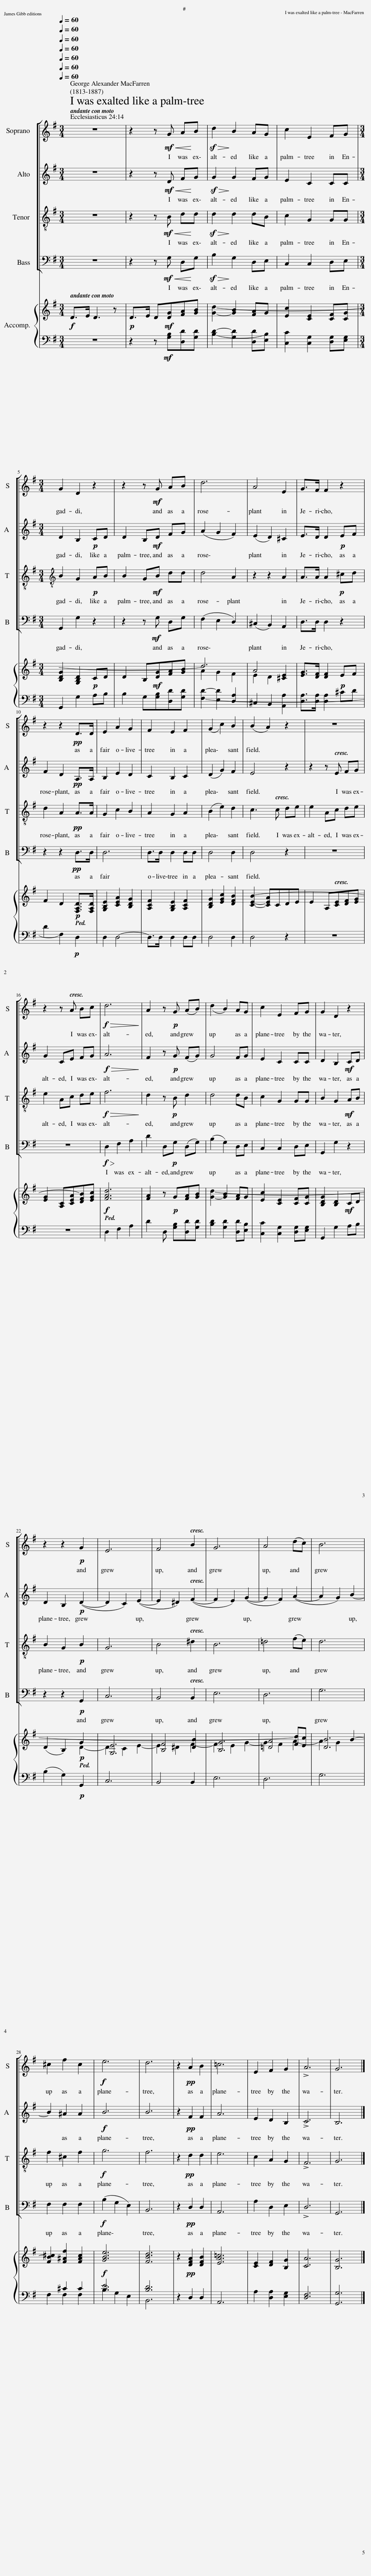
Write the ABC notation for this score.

X:1
%%score [ 1 2 3 4 ] { ( 5 7 ) | 6 }
L:1/8
Q:1/4=60
M:3/4
I:linebreak $
K:G
V:1 treble
V:2 treble
V:3 treble-8
V:4 bass
V:5 treble
V:7 treble
V:6 bass
V:1
 z6 | z2 z!mf!!<(! G A!<)!B |!>(! d2!>)! B2 AG | c2 E2 FG |$[M:3/4] G2 D2 z2 | %5
 z2 z!mf! G AB | d6 | A4 E2 | G>F F2 z2 |$ z2 z2!pp! D>D | %10
 E2 A2 G2 | F2 E2 F2 | (G2 c2) B2 | (B2 A2) z2 | z6 |$ %15
 z2 z A Bc |!f!!>(! d6!>)! | A2 z!p! G (AB) | (d2 B2) AG | c2 E2 FG | %20
 G2 D2 z2 |$ z2 z2!p! G2 | E6 | F4 B2 | G6 | %25
 A4 (dc) | B6 |$ ^c2 f2 c2 |!f! e6 | d6 | %30
 z2!pp! A2 B2 | =c6 | E2 F2 G2 | !>!A6 | G6 |] %35
V:2
 z6 | z2 z!mf!!<(! D F!<)!G |!>(! G2!>)! G2 FG | E2 C2 CC |$[M:3/4] D2 B,2!p! CD | %5
 D2 B,!mf!D FG | (A2 G2 F2) | (E2 D2) ^C2 | E>D D2!p! EF |$ F2 D2!pp! A,>A, | %10
 B,2 E2 D2 | C2 B,2 C2 | (D2 G2) F2 | E4 z2 | z2 z E FG |$ %15
 G2 CE FG |!f!!>(! A6!>)! | F2 z!p! G (FG) | G4 FG | E2 C2 CC | %20
 D2 B,2!mf! CD |$ D2 B,2!p! (D2- | D2 C2) (E2- | E2 ^D2) (F2- | F2 E2) (G2- | %25
 G2 F2) (A2- | A2 G2) B2- |$ B2 ^A2 A2 |!f! B6 | B6 | %30
 z2!pp! F2 F2 | A6 | E2 D2 B,2 | !>!C6 | B,6 |] %35
V:3
 z6 | z2 z!mf!!<(! B d!<)!d |!>(! d2!>)! d2 dB | c2 G2 GG |$[M:3/4][K:treble-8] B2 G2!p! AB | %5
 B2 G!mf!B dd | d4 A2 | z2 z2 A2 | A>A A2!p! ^cd |$ d2 A2!pp! A>A | %10
 G2 c2 B2 | A2 G2 A2 | (B2 e2) d2 | c3 c de | e2 Ac de |$ %15
 e2 Ac de |!f!!>(! f6!>)! | d2 z!p! B d2 | d4 dB | c2 G2 GG | %20
 B2 G2!mf! AB |$ B2 G2!p! B2 | G6 | B4 ^d2 | B6 | %25
 =d4 (fe) | d6 |$ f2 ^c2 f2 |!f! g6 | f6 | %30
 z2!pp! d2 d2 | e6 | c2 A2 G2 | !>!F6 | G6 |] %35
V:4
 z6 | z2 z!mf!!<(! G, D,!<)!G, |!>(! B,2!>)! G,2 D,E, | C,2 C,2 D,E, |$[M:3/4] G,,2 G,2 z2 | %5
 z2 z!mf! G, D,G, | (F,2 E,2 D,2) | (^C,2 B,,2) A,,2 | D,>D, D,2 z2 |$ z2 z2!pp! D,>D, | %10
 D,6 | D,>D, D,2 D,D, | D,4 D,2 | D,4 z2 | z6 |$ %15
 z6 |!f!!>(! D,2!>)! F,2 A,2 | D2 D,!p!G, (D,G,) | (B,2 G,2) D,E, | C,2 C,2 D,E, | %20
 G,,2 G,2 z2 |$ z2 z2!p! G,,2 | C,6 | B,,4 B,,2 | E,6 | %25
 D,6 | G,6 |$ F,2 F,2 F,2 |!f! (B,2 G,2 E,2) | B,,6 | %30
 z2!pp! D,2 D,2 | A,,6 | A,2 D,2 E,2 | !>!D,6 | G,,6 |] %35
V:5
!f! D>E D3 z |!p! D>E D!mf![DG][FA][GB] | [Gd]2- [GB]2 [FA]G | [Ec]2 [CE]2 [CF][CG] |$[M:3/4] [B,DG]2 [G,B,D]2!p! CD | %5
 D2 B,!mf![DG][FA][GB] | d6 | A4 [^CE]2 | [EG]>[DF] [DF]2!p! EF |$ F2 D2!p! [F,A,D]>[F,A,D] | %10
 [G,B,E]2 [CEA]2 [B,DG]2 | [A,CF]2 [G,B,E]2 [A,CF]2 | [B,DG]2 [EGc]2 [DFB]2 | [CEB]2- [CEA]CDE | E2 A,[CE][DF][EG] |$ %15
 [EG]2 [A,C][CEA][DFB][EGc] |!f! [FAd]6 | [FA]2 z!p! G[FA][GB] | [Gd]2- [GB]2 [FA]G | [Ec]2 [CE]2 [CF][CG] | %20
 [B,DG]2 [B,D]2!mf! CD |$ x2 x2!p! G2 | [G,E]6 | [B,F]4 [^DB]2 | [B,G]6 | %25
 [=DA]4 [Fd][Ec] | [DB]6 |$ x2 [F^Af]2 [FA^c]2 |!f! [GBe]6 | [FBd]6 | %30
 z2!pp! [DFA]2 [DFB]2 | [EA=c]6 | [CE]2 [DF]2 [B,G]2 | [CA]6 | [B,G]6 |] %35
V:6
 z6 | z2 z!mf! [G,B,][D,D][G,D] | [B,D]2- [G,D]2 [D,D][E,B,] | [C,C]2 [C,G,]2 [D,G,][E,G,] |$[M:3/4] G,,2 G,2 A,B, | %5
 B,2 G,[G,B,][D,D][G,D] | [F,D]2- [E,D]2 [D,A,]2 | ^C,2 B,,2 [A,,A,]2 | [D,A,]>[D,A,] [D,A,]2 ^CD |$ D2 F,2!p! D,2 | %10
 D,2 D,4- | D,>D, D,2 D,D, | D,4 D,2 | D,4 z2 | z6 |$ %15
 z6 | D,2 F,2 A,2 | D2 D, [G,B,][D,D][G,D] | [B,D]2 [G,D]2 [D,D][E,B,] | [C,C]2 [C,G,]2 [D,G,][E,G,] | %20
 G,,2 G,2 A,B, |$ (B,2 G,2)!p! G,,2 | C,6 | B,,4 B,,2 | E,6 | %25
 D,6 | G,6 |$ F,2 F,2 F,2 | B,2 G,2 E,2 | B,,6 | %30
 z2 D,2 D,2 | A,,6 | A,2 [D,A,]2 [E,G,]2 | [D,F,]6 | [G,,G,]6 |] %35
V:7
 x6 | x6 | x6 | x6 |$[M:3/4] x6 | %5
 x6 | A2 G2 F2 | E2 D2 x2 | x6 |$ x6 | %10
 x6 | x6 | x6 | x6 | x6 |$ %15
 x6 | x6 | x6 | x6 | x6 | %20
 x6 |$ (D2 B,2) D2- | D2 C2 E2- | E2 ^D2 F2- | F2 E2 G2- | %25
 G2 F2 A2- | A2 G2 B2- |$ [FB^c]2[I:staff +1] ^C2 C2 | [B,E]6 | [B,D]6 | %30
[I:staff -1] x6 | x6 | x6 | x6 | x6 |] %35
